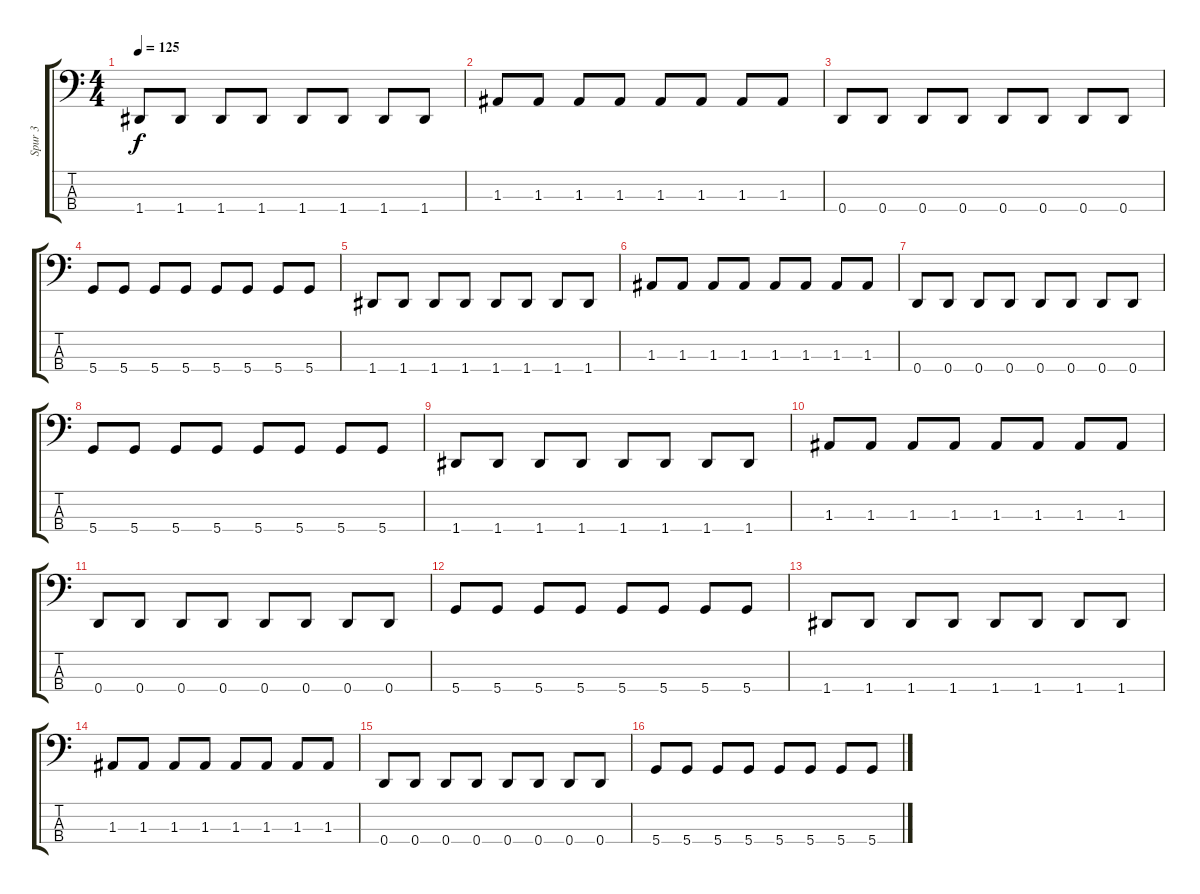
\track ("Spur 3" "Spur 3") {instrument electricbasspick}
\staff {score tabs}
\tuning (G2 D2 A1 D1) {hide}
\ts (4 4)
\tempo 125
\clef f4
\ks c
1.4.8{dy f} 1.4.8 1.4.8 1.4.8 1.4.8 1.4.8 1.4.8 1.4.8 |
1.3.8 1.3.8 1.3.8 1.3.8 1.3.8 1.3.8 1.3.8 1.3.8 |
0.4.8 0.4.8 0.4.8 0.4.8 0.4.8 0.4.8 0.4.8 0.4.8 |
5.4.8 5.4.8 5.4.8 5.4.8 5.4.8 5.4.8 5.4.8 5.4.8 |
1.4.8 1.4.8 1.4.8 1.4.8 1.4.8 1.4.8 1.4.8 1.4.8 |
1.3.8 1.3.8 1.3.8 1.3.8 1.3.8 1.3.8 1.3.8 1.3.8 |
0.4.8 0.4.8 0.4.8 0.4.8 0.4.8 0.4.8 0.4.8 0.4.8 |
5.4.8 5.4.8 5.4.8 5.4.8 5.4.8 5.4.8 5.4.8 5.4.8 |
1.4.8 1.4.8 1.4.8 1.4.8 1.4.8 1.4.8 1.4.8 1.4.8 |
1.3.8 1.3.8 1.3.8 1.3.8 1.3.8 1.3.8 1.3.8 1.3.8 |
0.4.8 0.4.8 0.4.8 0.4.8 0.4.8 0.4.8 0.4.8 0.4.8 |
5.4.8 5.4.8 5.4.8 5.4.8 5.4.8 5.4.8 5.4.8 5.4.8 |
1.4.8 1.4.8 1.4.8 1.4.8 1.4.8 1.4.8 1.4.8 1.4.8 |
1.3.8 1.3.8 1.3.8 1.3.8 1.3.8 1.3.8 1.3.8 1.3.8 |
0.4.8 0.4.8 0.4.8 0.4.8 0.4.8 0.4.8 0.4.8 0.4.8 |
5.4.8 5.4.8 5.4.8 5.4.8 5.4.8 5.4.8 5.4.8 5.4.8
